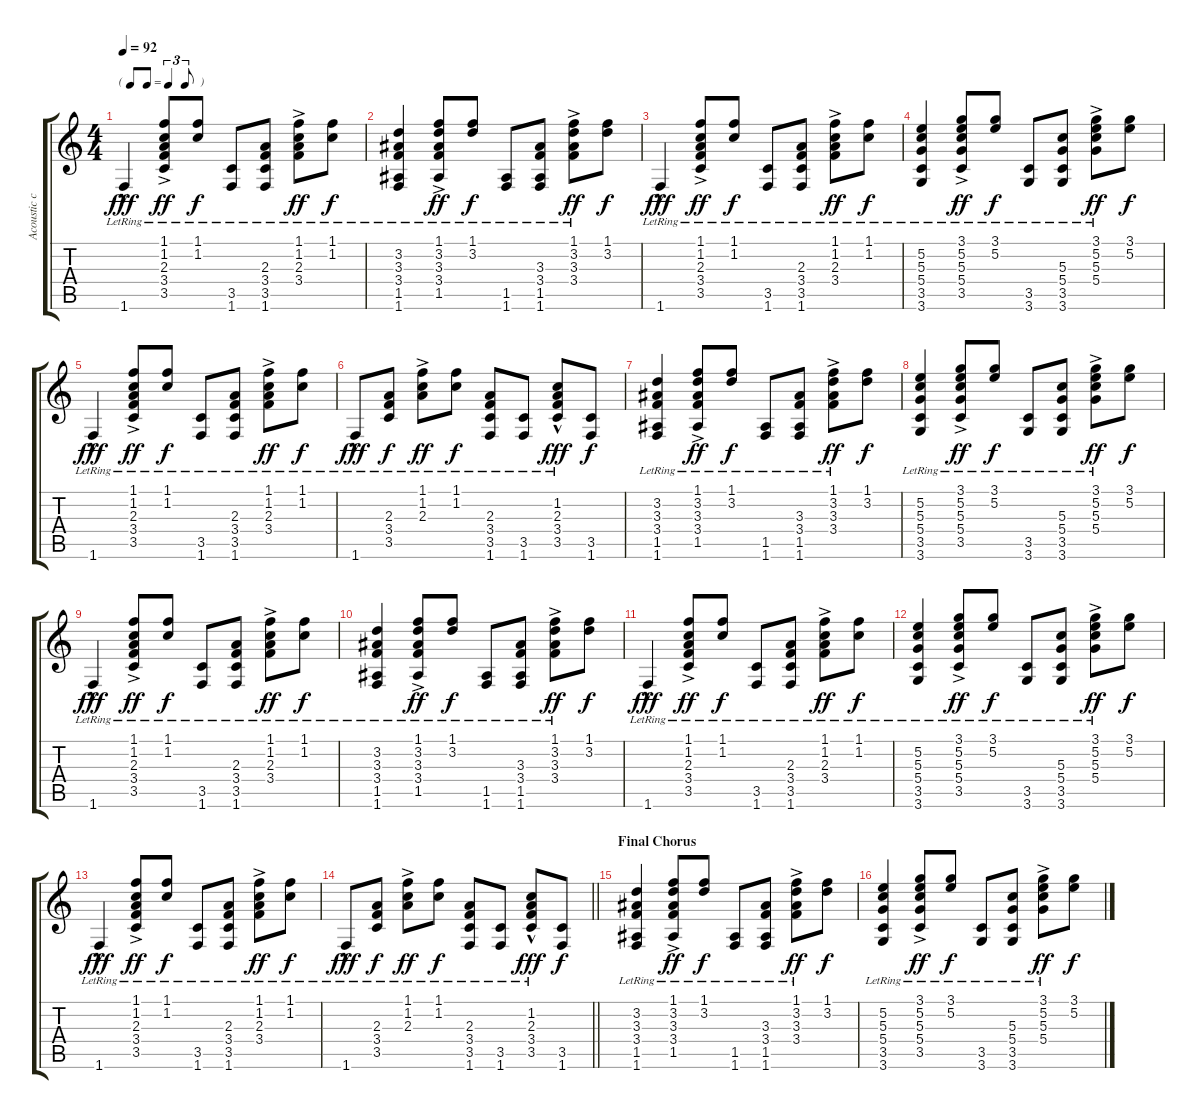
\track ("Acoustic capo 1 (Keith)" "Acoustic c") {instrument acousticguitarsteel}
\staff {score tabs}
\tuning (E4 B3 G3 D3 A2 E2) {hide}
\ts (4 4)
\tf triplet8th
\tempo 92
\clef g2
\ks c
1.6{hac lr}.4{dy fff} (1.1{ac lr} 1.2{ac lr} 2.3{ac lr} 3.4{ac lr} 3.5{ac lr}).8{dy ff} (1.1{lr} 1.2{lr}).8{dy f} (3.5{lr} 1.6{lr}).8 (2.3{lr} 3.4{lr} 3.5{lr} 1.6{lr}).8 (1.1{ac lr} 1.2{ac lr} 2.3{ac lr} 3.4{ac lr}).8{dy ff} (1.1{lr} 1.2{lr}).8{dy f} |
(3.2{lr} 3.3{lr} 3.4{lr} 1.5{lr} 1.6{lr}).4 (1.1{ac lr} 3.2{ac lr} 3.3{ac lr} 3.4{ac lr} 1.5{ac lr}).8{dy ff} (1.1{lr} 3.2{lr}).8{dy f} (1.5{lr} 1.6{lr}).8 (3.3{lr} 3.4{lr} 1.5{lr} 1.6{lr}).8 (1.1{ac lr} 3.2{ac lr} 3.3{ac lr} 3.4{ac lr}).8{dy ff} (1.1 3.2).8{dy f} |
1.6{hac lr}.4{dy fff} (1.1{ac lr} 1.2{ac lr} 2.3{ac lr} 3.4{ac lr} 3.5{ac lr}).8{dy ff} (1.1{lr} 1.2{lr}).8{dy f} (3.5{lr} 1.6{lr}).8 (2.3{lr} 3.4{lr} 3.5{lr} 1.6{lr}).8 (1.1{ac lr} 1.2{ac lr} 2.3{ac lr} 3.4{ac lr}).8{dy ff} (1.1{lr} 1.2{lr}).8{dy f} |
(5.2 5.3 5.4 3.5 3.6{lr}).4 (3.1{ac lr} 5.2{ac lr} 5.3{ac lr} 5.4{ac lr} 3.5{ac lr}).8{dy ff} (3.1{lr} 5.2{lr}).8{dy f} (3.5{lr} 3.6{lr}).8 (5.3{lr} 5.4{lr} 3.5{lr} 3.6{lr}).8 (3.1{ac lr} 5.2{ac lr} 5.3{ac lr} 5.4{ac lr}).8{dy ff} (3.1 5.2).8{dy f} |
1.6{hac lr}.4{dy fff} (1.1{ac lr} 1.2{ac lr} 2.3{ac lr} 3.4{ac lr} 3.5{ac lr}).8{dy ff} (1.1{lr} 1.2{lr}).8{dy f} (3.5{lr} 1.6{lr}).8 (2.3{lr} 3.4{lr} 3.5{lr} 1.6{lr}).8 (1.1{ac lr} 1.2{ac lr} 2.3{ac lr} 3.4{ac lr}).8{dy ff} (1.1{lr} 1.2{lr}).8{dy f} |
1.6{hac lr}.8{dy fff} (2.3{lr} 3.4{lr} 3.5{lr}).8{dy f} (1.1{ac lr} 1.2{ac lr} 2.3{ac lr}).8{dy ff} (1.1{lr} 1.2{lr}).8{dy f} (2.3{lr} 3.4{lr} 3.5{lr} 1.6{lr}).8 (3.5{lr} 1.6{lr}).8 (1.2{hac lr} 2.3{hac lr} 3.4{hac lr} 3.5{hac lr}).8{dy fff} (3.5 1.6).8{dy f} |
(3.2{lr} 3.3{lr} 3.4{lr} 1.5{lr} 1.6{lr}).4 (1.1{ac lr} 3.2{ac lr} 3.3{ac lr} 3.4{ac lr} 1.5{ac lr}).8{dy ff} (1.1{lr} 3.2{lr}).8{dy f} (1.5{lr} 1.6{lr}).8 (3.3{lr} 3.4{lr} 1.5{lr} 1.6{lr}).8 (1.1{ac lr} 3.2{ac lr} 3.3{ac lr} 3.4{ac lr}).8{dy ff} (1.1 3.2).8{dy f} |
(5.2 5.3 5.4 3.5 3.6{lr}).4 (3.1{ac lr} 5.2{ac lr} 5.3{ac lr} 5.4{ac lr} 3.5{ac lr}).8{dy ff} (3.1{lr} 5.2{lr}).8{dy f} (3.5{lr} 3.6{lr}).8 (5.3{lr} 5.4{lr} 3.5{lr} 3.6{lr}).8 (3.1{ac lr} 5.2{ac lr} 5.3{ac lr} 5.4{ac lr}).8{dy ff} (3.1 5.2).8{dy f} |
1.6{hac lr}.4{dy fff} (1.1{ac lr} 1.2{ac lr} 2.3{ac lr} 3.4{ac lr} 3.5{ac lr}).8{dy ff} (1.1{lr} 1.2{lr}).8{dy f} (3.5{lr} 1.6{lr}).8 (2.3{lr} 3.4{lr} 3.5{lr} 1.6{lr}).8 (1.1{ac lr} 1.2{ac lr} 2.3{ac lr} 3.4{ac lr}).8{dy ff} (1.1{lr} 1.2{lr}).8{dy f} |
(3.2{lr} 3.3{lr} 3.4{lr} 1.5{lr} 1.6{lr}).4 (1.1{ac lr} 3.2{ac lr} 3.3{ac lr} 3.4{ac lr} 1.5{ac lr}).8{dy ff} (1.1{lr} 3.2{lr}).8{dy f} (1.5{lr} 1.6{lr}).8 (3.3{lr} 3.4{lr} 1.5{lr} 1.6{lr}).8 (1.1{ac lr} 3.2{ac lr} 3.3{ac lr} 3.4{ac lr}).8{dy ff} (1.1 3.2).8{dy f} |
1.6{hac lr}.4{dy fff} (1.1{ac lr} 1.2{ac lr} 2.3{ac lr} 3.4{ac lr} 3.5{ac lr}).8{dy ff} (1.1{lr} 1.2{lr}).8{dy f} (3.5{lr} 1.6{lr}).8 (2.3{lr} 3.4{lr} 3.5{lr} 1.6{lr}).8 (1.1{ac lr} 1.2{ac lr} 2.3{ac lr} 3.4{ac lr}).8{dy ff} (1.1{lr} 1.2{lr}).8{dy f} |
(5.2 5.3 5.4 3.5 3.6{lr}).4 (3.1{ac lr} 5.2{ac lr} 5.3{ac lr} 5.4{ac lr} 3.5{ac lr}).8{dy ff} (3.1{lr} 5.2{lr}).8{dy f} (3.5{lr} 3.6{lr}).8 (5.3{lr} 5.4{lr} 3.5{lr} 3.6{lr}).8 (3.1{ac lr} 5.2{ac lr} 5.3{ac lr} 5.4{ac lr}).8{dy ff} (3.1 5.2).8{dy f} |
1.6{hac lr}.4{dy fff} (1.1{ac lr} 1.2{ac lr} 2.3{ac lr} 3.4{ac lr} 3.5{ac lr}).8{dy ff} (1.1{lr} 1.2{lr}).8{dy f} (3.5{lr} 1.6{lr}).8 (2.3{lr} 3.4{lr} 3.5{lr} 1.6{lr}).8 (1.1{ac lr} 1.2{ac lr} 2.3{ac lr} 3.4{ac lr}).8{dy ff} (1.1{lr} 1.2{lr}).8{dy f} |
\barLineRight lightlight
1.6{hac lr}.8{dy fff} (2.3{lr} 3.4{lr} 3.5{lr}).8{dy f} (1.1{ac lr} 1.2{ac lr} 2.3{ac lr}).8{dy ff} (1.1{lr} 1.2{lr}).8{dy f} (2.3{lr} 3.4{lr} 3.5{lr} 1.6{lr}).8 (3.5{lr} 1.6{lr}).8 (1.2{hac lr} 2.3{hac lr} 3.4{hac lr} 3.5{hac lr}).8{dy fff} (3.5 1.6).8{dy f} |
\section ("" "Final Chorus")
(3.2{lr} 3.3{lr} 3.4{lr} 1.5{lr} 1.6{lr}).4 (1.1{ac lr} 3.2{ac lr} 3.3{ac lr} 3.4{ac lr} 1.5{ac lr}).8{dy ff} (1.1{lr} 3.2{lr}).8{dy f} (1.5{lr} 1.6{lr}).8 (3.3{lr} 3.4{lr} 1.5{lr} 1.6{lr}).8 (1.1{ac lr} 3.2{ac lr} 3.3{ac lr} 3.4{ac lr}).8{dy ff} (1.1 3.2).8{dy f} |
(5.2 5.3 5.4 3.5 3.6{lr}).4 (3.1{ac lr} 5.2{ac lr} 5.3{ac lr} 5.4{ac lr} 3.5{ac lr}).8{dy ff} (3.1{lr} 5.2{lr}).8{dy f} (3.5{lr} 3.6{lr}).8 (5.3{lr} 5.4{lr} 3.5{lr} 3.6{lr}).8 (3.1{ac lr} 5.2{ac lr} 5.3{ac lr} 5.4{ac lr}).8{dy ff} (3.1 5.2).8{dy f}
